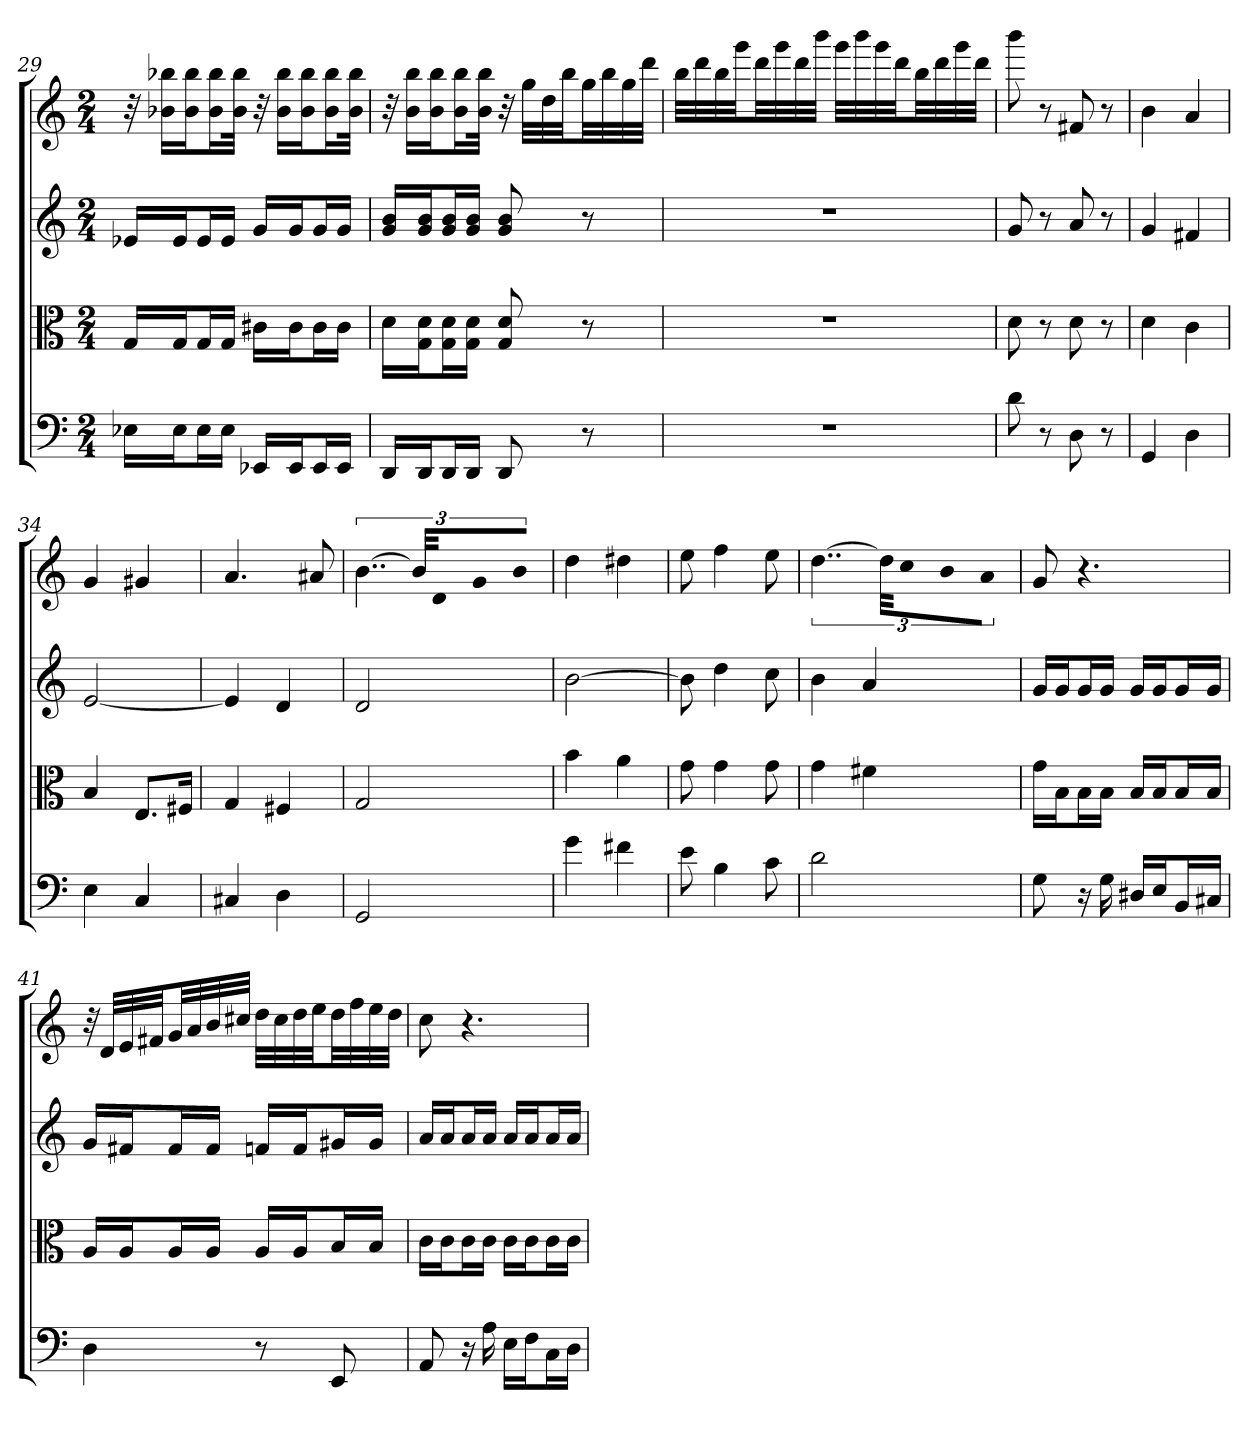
**kern	**kern	**kern	**kern
*part4	*part3	*part2	*part1
*staff4	*staff3	*staff2	*staff1
*clefF4	*clefC3	*	*
*k[]	*k[]	*k[]	*k[]
*C:	*C:	*C:	*C:
*M2/4	*M2/4	*M2/4	*M2/4
=29	=29	=29	=29
16E-X\LL	16G/LL	16e-XLL	32r
.	.	.	16b-X 16bb-XLL
16E-\J	16G/J	16e-J	.
.	.	.	16b- 16bb-J
16E-\L	16G/L	16e-L	.
.	.	.	16b- 16bb-L
16E-\JJ	16G/JJ	16e-JJ	.
.	.	.	32b- 32bb-JJk
16EE-X/LL	16c#X\LL	16gLL	32r
.	.	.	16b- 16bb-LL
16EE-/J	16c#\J	16gJ	.
.	.	.	16b- 16bb-J
16EE-/L	16c#\L	16gL	.
.	.	.	16b- 16bb-L
16EE-/JJ	16c#\JJ	16gJJ	.
.	.	.	32b- 32bb-JJk
=30	=30	=30	=30
16DD/LL	16d\LL	16g 16bLL	32r
.	.	.	16b 16bbLL
16DD/J	16G\ 16d\J	16g 16bJ	.
.	.	.	16b 16bbJ
16DD/L	16G\ 16d\L	16g 16bL	.
.	.	.	16b 16bbL
16DD/JJ	16G\ 16d\JJ	16g 16bJJ	.
.	.	.	32b 32bbJJk
8DD	8G 8d	8g 8b	32r
.	.	.	32ggLLL
.	.	.	32dd
.	.	.	32bbJJ
8r	8r	8r	32ggLL
.	.	.	32bb
.	.	.	32gg
.	.	.	32dddJJJ
=31	=31	=31	=31
2r	2r	2r	32bbLLL
.	.	.	32ddd
.	.	.	32bb
.	.	.	32gggJJ
.	.	.	32dddLL
.	.	.	32ggg
.	.	.	32ddd
.	.	.	32bbbJJJ
.	.	.	32gggLLL
.	.	.	32bbb
.	.	.	32ggg
.	.	.	32dddJJ
.	.	.	32bbLL
.	.	.	32ddd
.	.	.	32ggg
.	.	.	32dddJJJ
=32	=32	=32	=32
8d	8d	8g	8bbb
8r	8r	8r	8r
8D	8d	8a	8f#X
8r	8r	8r	8r
=33	=33	=33	=33
4GG	4d	4g	4b
4D	4c	4f#X	4a
=34	=34	=34	=34
4E	4B	[2e	4g
4C	8.E/L	.	4g#X
.	16F#X/Jk	.	.
=35	=35	=35	=35
4C#X	4G	4e]	4.a
4D	4F#X	4d	.
.	.	.	8a#X
=36	=36	=36	=36
2GG	2G	2d	[6..b
.	.	.	48bKLL]
.	.	.	16dJ
.	.	.	16gL
.	.	.	16bJJ
=37	=37	=37	=37
4g	4b	[2b	4dd
4f#X	4a	.	4dd#X
=38	=38	=38	=38
8e	8g	8b]	8ee
4B	4g	4dd	4ff
8c	8g	8cc	8ee
=39	=39	=39	=39
2d	4g	4b	[6..dd
.	4f#X	4a	.
.	.	.	48ddKLL]
.	.	.	16ccJ
.	.	.	16bL
.	.	.	16aJJ
=40	=40	=40	=40
8G	16g\LL	16gLL	8g
.	16B\J	16gJ	.
16r	16B\L	16gL	4.r
16G	16B\JJ	16gJJ	.
16D#X/LL	16B/LL	16gLL	.
16E/J	16B/J	16gJ	.
16BB/L	16B/L	16gL	.
16C#X/JJ	16B/JJ	16gJJ	.
=41	=41	=41	=41
4D	16A/LL	16gLL	32r
.	.	.	32dLLL
.	16A/J	16f#XJ	32e
.	.	.	32f#XJJ
.	16A/L	16f#L	32gLL
.	.	.	32a
.	16A/JJ	16f#JJ	32b
.	.	.	32cc#XJJJ
8r	16A/LL	16fnLL	32ddLLL
.	.	.	32cc#
.	16A/J	16fJ	32dd
.	.	.	32eeJJ
8EE	16B/L	16g#XL	32ddLL
.	.	.	32ff
.	16B/JJ	16g#JJ	32ee
.	.	.	32ddJJJ
=42	=42	=42	=42
8AA	16c\LL	16aLL	8cc
.	16c\J	16aJ	.
16r	16c\L	16aL	4.r
16A	16c\JJ	16aJJ	.
16E\LL	16c\LL	16aLL	.
16F\J	16c\J	16aJ	.
16C\L	16c\L	16aL	.
16D\JJ	16c\JJ	16aJJ	.
=	=	=	=
*-	*-	*-	*-
